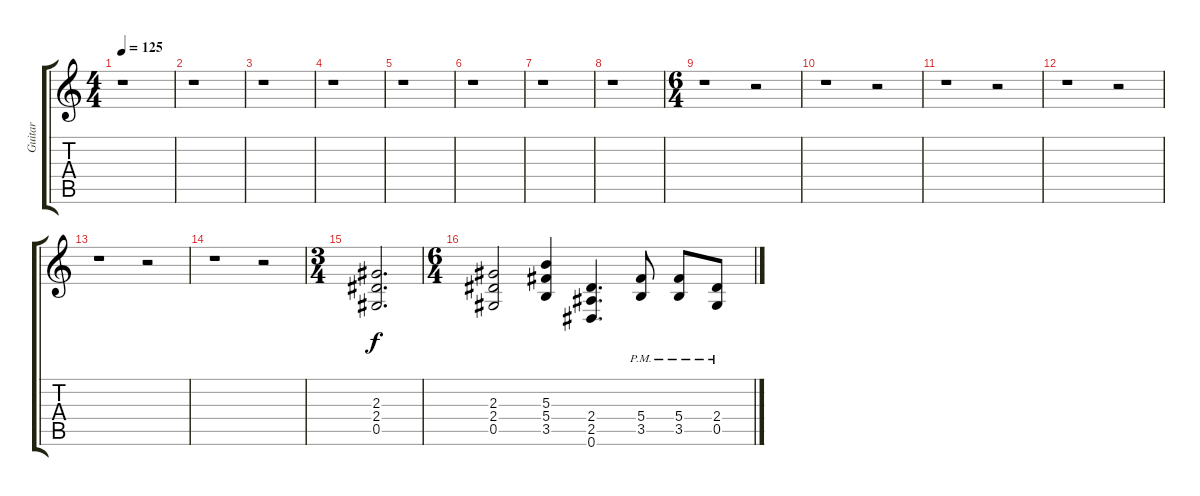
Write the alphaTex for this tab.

\track ("Guitar" "Guitar") {instrument overdrivenguitar}
\staff {score tabs}
\tuning (Eb4 Bb3 Gb3 Db3 Ab2 Eb2) {hide}
\ts (4 4)
\tempo 125
\clef g2
\ks c
r.1{dy f} |
r.1 |
r.1 |
r.1 |
r.1 |
r.1 |
r.1 |
r.1 |
\ts (6 4)
r.1 r.2 |
r.1 r.2 |
r.1 r.2 |
r.1 r.2 |
r.1 r.2 |
r.1 r.2 |
\ts (3 4)
(2.3 2.4 0.5).2{d volume 13} |
\ts (6 4)
(2.3 2.4 0.5).2 (5.3 5.4 3.5).4 (2.4 2.5 0.6).4{d} (5.4{pm} 3.5{pm}).8 (5.4{pm} 3.5{pm}).8 (2.4{pm} 0.5{pm}).8
